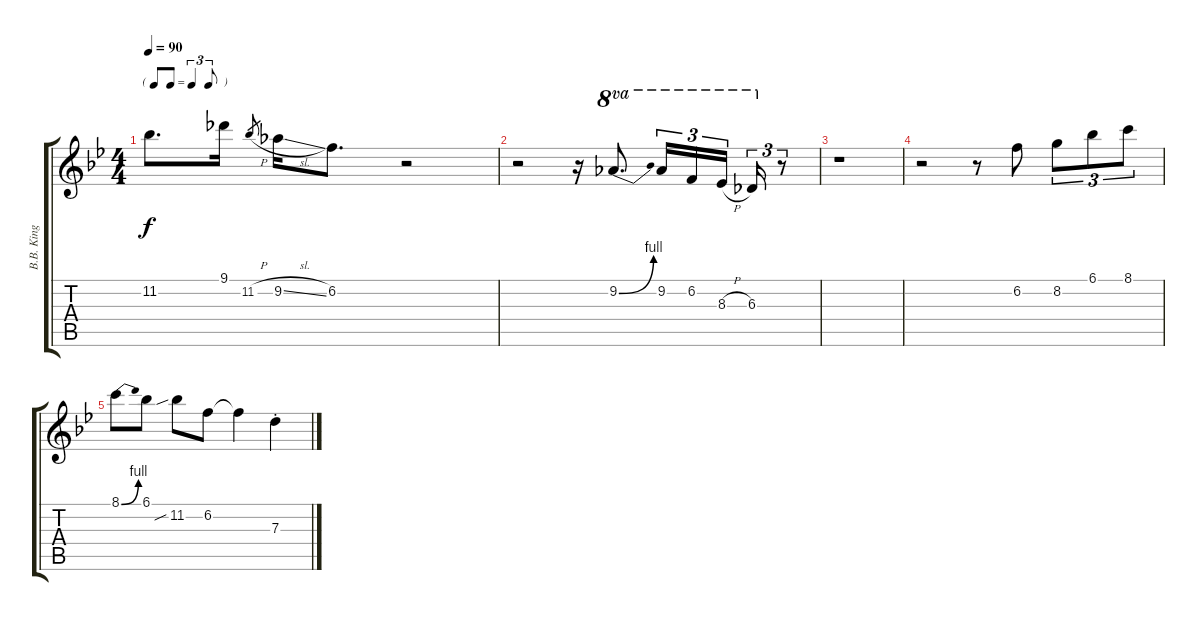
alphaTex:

\track ("B.B. King - Electric Guitar" "B.B. King ") {instrument electricguitarclean}
\staff {score tabs}
\tuning (E4 B3 G3 D3 A2 E2) {hide}
\ts (4 4)
\tf triplet8th
\tempo 90
\clef g2
\ks bb
11.2.8{d dy f} 9.1.16 11.2{h}.8{gr} 9.2{sl}.16 6.2.8{d} r.2 |
r.2 r.16 9.2{be (bend 0 0 60 4)}.8{d ot 8va} 9.2.16{tu (3 2) ot 8va} 6.2.16{tu (3 2) ot 8va} 8.3{h}.16{tu (3 2) ot 8va beam splitsecondary} 6.3.16{tu (3 2) ot 8va} r.8{tu (3 2)} |
r.1 |
r.2 r.8 6.2.8 8.2.8{tu (3 2)} 6.1.8{tu (3 2)} 8.1.8{tu (3 2)} |
8.1{be (bend 0 0 60 4)}.8 6.1.8 11.2{sib}.8 6.2.8 6.2{t}.4 7.3{st}.4
